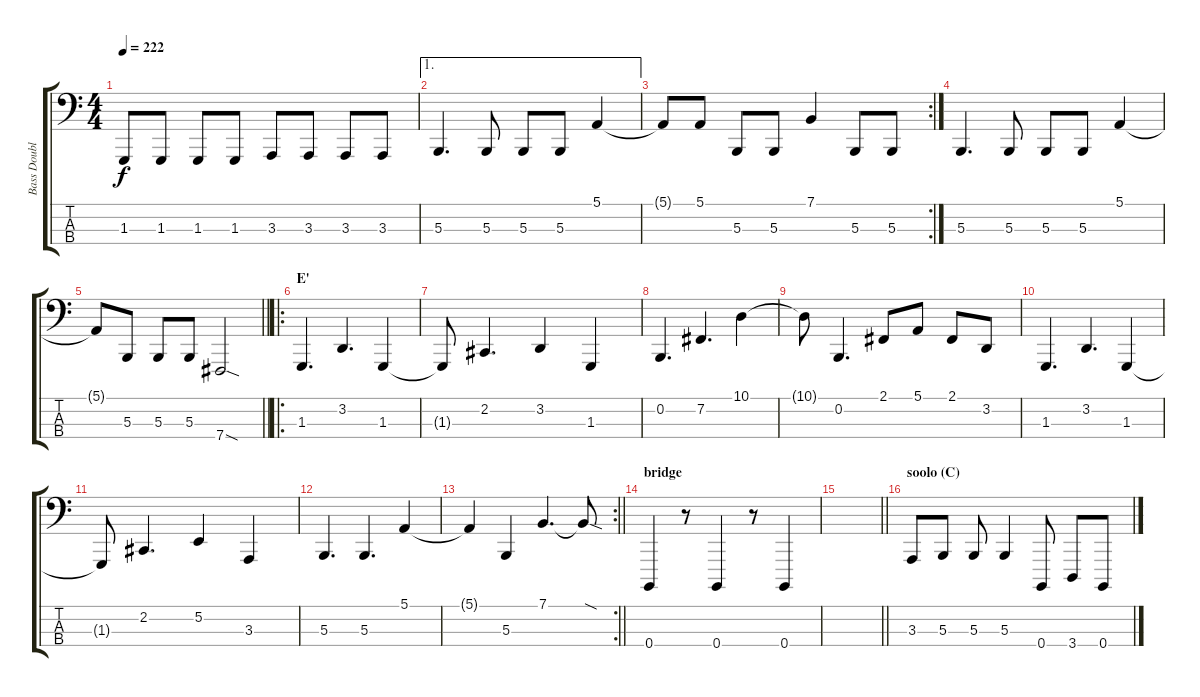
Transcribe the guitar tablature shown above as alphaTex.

\track ("Bass Double" "Bass Doubl") {instrument harpsichord}
\staff {score tabs}
\tuning (E2 B1 Gb1 B0) {hide}
\ts (4 4)
\tempo 222
\clef f4
\ks c
1.3.8{dy f} 1.3.8 1.3.8 1.3.8 3.3.8 3.3.8 3.3.8 3.3.8 |
\ae 1
5.3.4{d} 5.3.8 5.3.8 5.3.8 5.1.4 |
\rc 2
5.1{t}.8 5.1.8 5.3.8 5.3.8 7.1.4 5.3.8 5.3.8 |
5.3.4{d} 5.3.8 5.3.8 5.3.8 5.1.4 |
\barLineRight lightlight
5.1{t}.8 5.3.8 5.3.8 5.3.8 7.4{sod}.2 |
\ro
\section ("" "E'")
1.3.4{d} 3.2.4{d} 1.3.4 |
1.3{t}.8 2.2.4{d} 3.2.4 1.3.4 |
0.2.4{d} 7.2.4{d} 10.1.4 |
10.1{t}.8 0.2.4{d} 2.1.8 5.1.8 2.1.8 3.2.8 |
1.3.4{d} 3.2.4{d} 1.3.4 |
1.3{t}.8 2.2.4{d} 5.2.4 3.3.4 |
5.3.4{d} 5.3.4{d} 5.1.4 |
\rc 2
\barLineRight lightlight
5.1{t}.4 5.3.4 7.1.4{d} 7.1{sod t}.8 |
\section ("" "bridge")
0.4.4 r.8 0.4.4 r.8 0.4.4 |
\barLineRight lightlight
|
\section ("" "soolo (C)")
3.3.8 5.3.8 5.3.8 5.3.4 0.4.8 3.4.8 0.4.8
